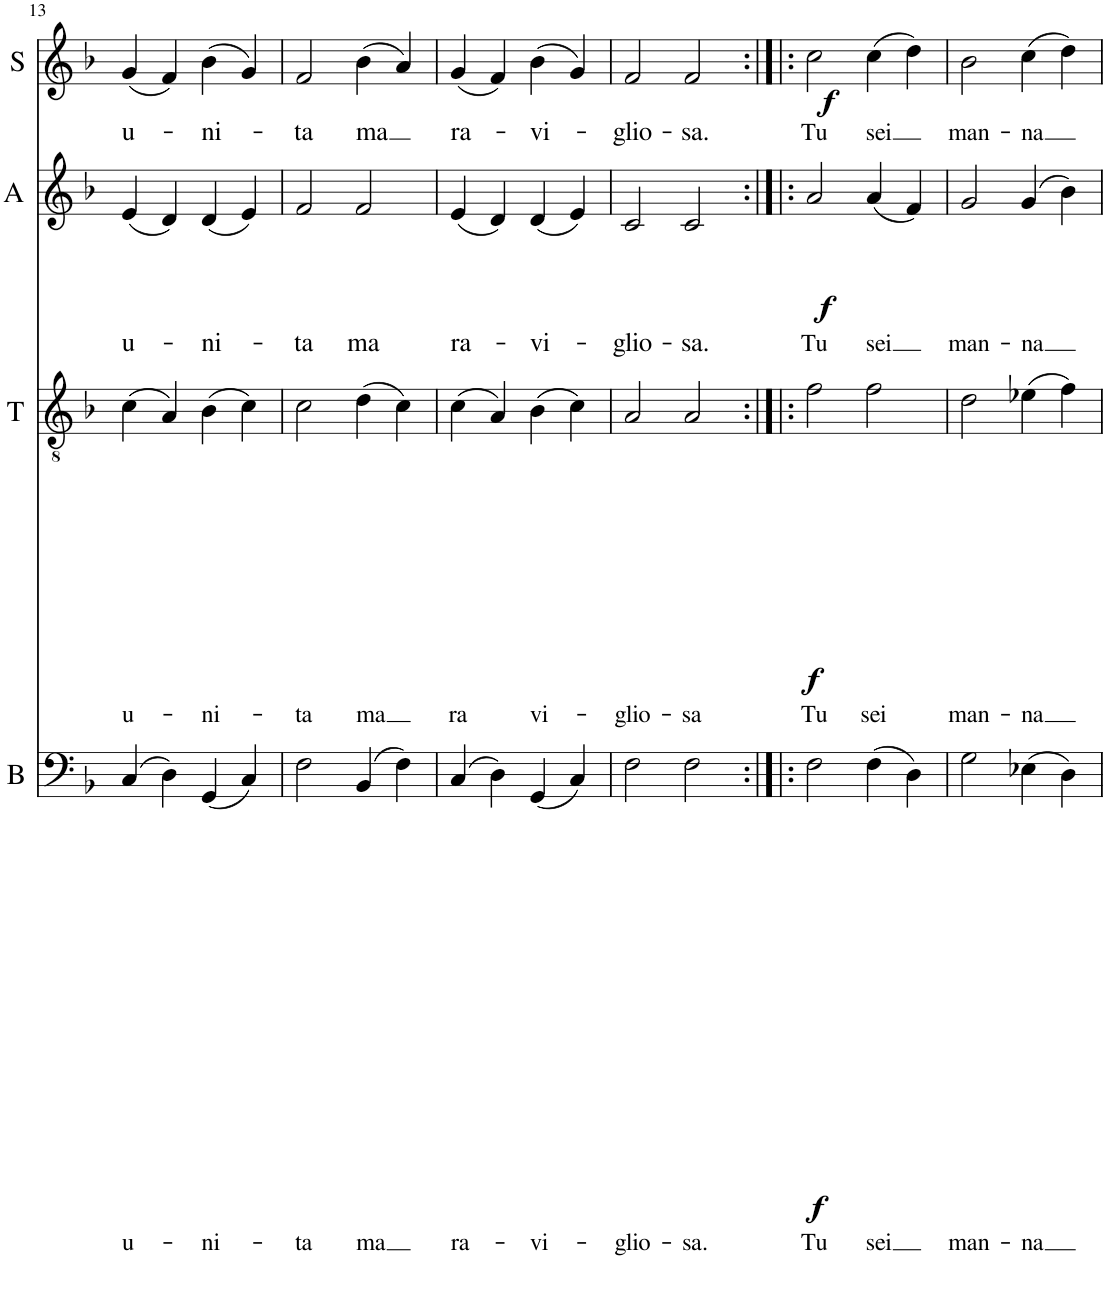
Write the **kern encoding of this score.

**kern	**text	**dynam	**kern	**text	**dynam	**kern	**text	**dynam	**kern	**text	**dynam
*part4	*part4	*part4	*part3	*part3	*part3	*part2	*part2	*part2	*part1	*part1	*part1
*staff4	*staff4	*staff4	*staff3	*staff3	*staff3	*staff2	*staff2	*staff2	*staff1	*staff1	*staff1
*I"B	*	*	*I"T	*	*	*I"A	*	*	*I"S	*	*
*I'B	*	*	*I'T	*	*	*I'A	*	*	*I'S	*	*
!!LO:PB:g=z
*clefF4	*	*	*clefGv2	*	*	*clefG2	*	*	*clefG2	*	*
*k[b-]	*	*	*k[b-]	*	*	*k[b-]	*	*	*k[b-]	*	*
*M4/4	*	*	*M4/4	*	*	*M4/4	*	*	*M4/4	*	*
*met(c|)	*	*	*met(c|)	*	*	*met(c|)	*	*	*met(c|)	*	*
=13	=13	=13	=13	=13	=13	=13	=13	=13	=13	=13	=13
!	!LO:LY:b	!	!	!LO:LY:b	!	!	!LO:LY:b	!	!	!LO:LY:b	!
(4C/	u-	.	(4c\	u-	.	(4e/	u-	.	(4g/	u-	.
4D\)	.	.	4A/)	.	.	4d/)	.	.	4f/)	.	.
!	!LO:LY:b	!	!	!LO:LY:b	!	!	!LO:LY:b	!	!	!LO:LY:b	!
(4GG/	-ni-	.	(4B-\	-ni-	.	(4d/	-ni-	.	(4b-\	-ni-	.
4C/)	.	.	4c\)	.	.	4e/)	.	.	4g/)	.	.
=14	=14	=14	=14	=14	=14	=14	=14	=14	=14	=14	=14
!	!LO:LY:b	!	!	!LO:LY:b	!	!	!LO:LY:b	!	!	!LO:LY:b	!
2F\	-ta	.	2c\	-ta	.	2f/	-ta	.	2f/	-ta	.
!	!LO:LY:b	!	!	!LO:LY:b	!	!	!LO:LY:b	!	!	!LO:LY:b	!
(4BB-/	ma	.	(4d\	ma	.	2f/	ma	.	(4b-\	ma	.
4F\)	.	.	4c\)	.	.	.	.	.	4a/)	.	.
=15	=15	=15	=15	=15	=15	=15	=15	=15	=15	=15	=15
!	!LO:LY:b	!	!	!LO:LY:b	!	!	!LO:LY:b	!	!	!LO:LY:b	!
(4C/	ra-	.	(4c\	ra	.	(4e/	ra-	.	(4g/	ra-	.
4D\)	.	.	4A/)	.	.	4d/)	.	.	4f/)	.	.
!	!LO:LY:b	!	!	!LO:LY:b	!	!	!LO:LY:b	!	!	!LO:LY:b	!
(4GG/	-vi-	.	(4B-\	-vi-	.	(4d/	-vi-	.	(4b-\	-vi-	.
4C/)	.	.	4c\)	.	.	4e/)	.	.	4g/)	.	.
=16	=16	=16	=16	=16	=16	=16	=16	=16	=16	=16	=16
!	!LO:LY:b	!	!	!LO:LY:b	!	!	!LO:LY:b	!	!	!LO:LY:b	!
2F\	-glio-	.	2A/	-glio-	.	2c/	-glio-	.	2f/	-glio-	.
!	!LO:LY:b	!	!	!LO:LY:b	!	!	!LO:LY:b	!	!	!LO:LY:b	!
2F\	-sa.	.	2A/	-sa	.	2c/	-sa.	.	2f/	-sa.	.
=17:|!|:	=17:|!|:	=17:|!|:	=17:|!|:	=17:|!|:	=17:|!|:	=17:|!|:	=17:|!|:	=17:|!|:	=17:|!|:	=17:|!|:	=17:|!|:
!	!LO:LY:b	!LO:DY:b	!	!LO:LY:b	!LO:DY:b	!	!LO:LY:b	!LO:DY:b	!	!LO:LY:b	!LO:DY:b
2F\	Tu	f	2f\	Tu	f	2a/	Tu	f	2cc\	Tu	f
!	!LO:LY:b	!	!	!LO:LY:b	!	!	!LO:LY:b	!	!	!LO:LY:b	!
(4F\	sei	.	2f\	sei	.	(4a/	sei	.	(4cc\	sei	.
4D\)	.	.	.	.	.	4f/)	.	.	4dd\)	.	.
=18	=18	=18	=18	=18	=18	=18	=18	=18	=18	=18	=18
!	!LO:LY:b	!	!	!LO:LY:b	!	!	!LO:LY:b	!	!	!LO:LY:b	!
2G\	man-	.	2d\	man-	.	2g/	man-	.	2b-\	man-	.
!	!LO:LY:b	!	!	!LO:LY:b	!	!	!LO:LY:b	!	!	!LO:LY:b	!
(4E-X\	-na	.	(4e-X\	-na	.	(4g/	-na	.	(4cc\	-na	.
4D\)	.	.	4f\)	.	.	4b-\)	.	.	4dd\)	.	.
=	=	=	=	=	=	=	=	=	=	=	=
*-	*-	*-	*-	*-	*-	*-	*-	*-	*-	*-	*-
